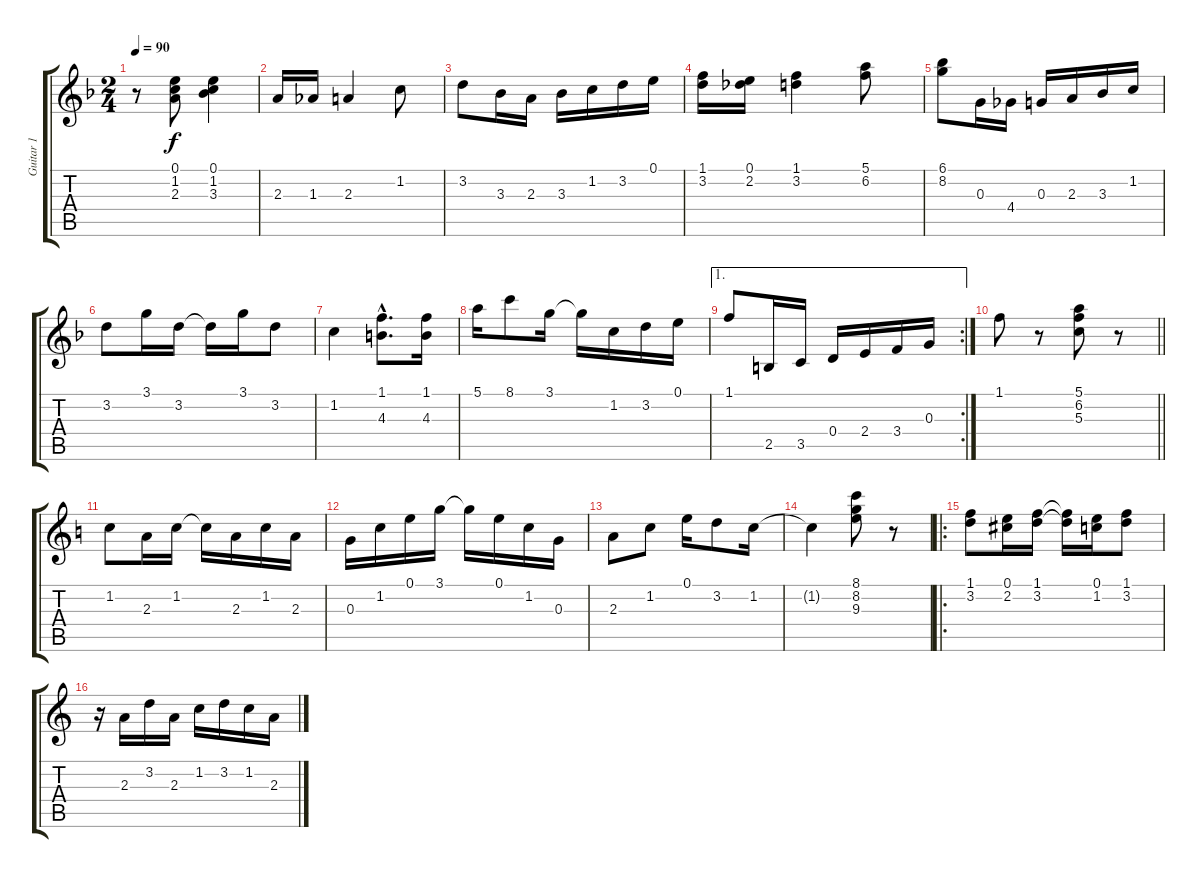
\track ("Guitar 1" "Guitar 1") {instrument acousticguitarsteel}
\staff {score tabs}
\tuning (E4 B3 G3 D3 A2 E2) {hide}
\ts (2 4)
\tempo 90
\clef g2
\ks f
r.8{dy f} (0.1 1.2 2.3).8 (0.1 1.2 3.3).4 |
2.3.16 1.3.16 2.3.4 1.2.8 |
3.2.8 3.3.16 2.3.16 3.3.16 1.2.16 3.2.16 0.1.16 |
(1.1 3.2).16 (0.1 2.2).16 (1.1 3.2).4 (5.1 6.2).8 |
(6.1 8.2).8 0.3.16 4.4.16 0.3.16 2.3.16 3.3.16 1.2.16 |
3.2.8 3.1.16 3.2.16 3.2{t}.16 3.1.16 3.2.8 |
1.2.4 (1.1{hac} 4.3{hac}).8{d} (1.1 4.3).16 |
5.1.16 8.1.8 3.1.16 3.1{t}.16 1.2.16 3.2.16 0.1.16 |
\ae 1
\rc 2
1.1.8 2.5.16 3.5.16 0.4.16 2.4.16 3.4.16 0.3.16 |
\barLineRight lightlight
1.1.8 r.8 (5.1 6.2 5.3).8 r.8 |
\ks c
1.2.8 2.3.16 1.2.16 1.2{t}.16 2.3.16 1.2.16 2.3.16 |
0.3.16 1.2.16 0.1.16 3.1.16 3.1{t}.16 0.1.16 1.2.16 0.3.16 |
2.3.8 1.2.8 0.1.16 3.2.8 1.2.16 |
1.2{t}.4 (8.1 8.2 9.3).8 r.8 |
\ro
(1.1 3.2).8 (0.1 2.2).16 (1.1 3.2).16 (1.1{t} 3.2{t}).16 (0.1 1.2).16 (1.1 3.2).8 |
r.16 2.3.16 3.2.16 2.3.16 1.2.16 3.2.16 1.2.16 2.3.16
